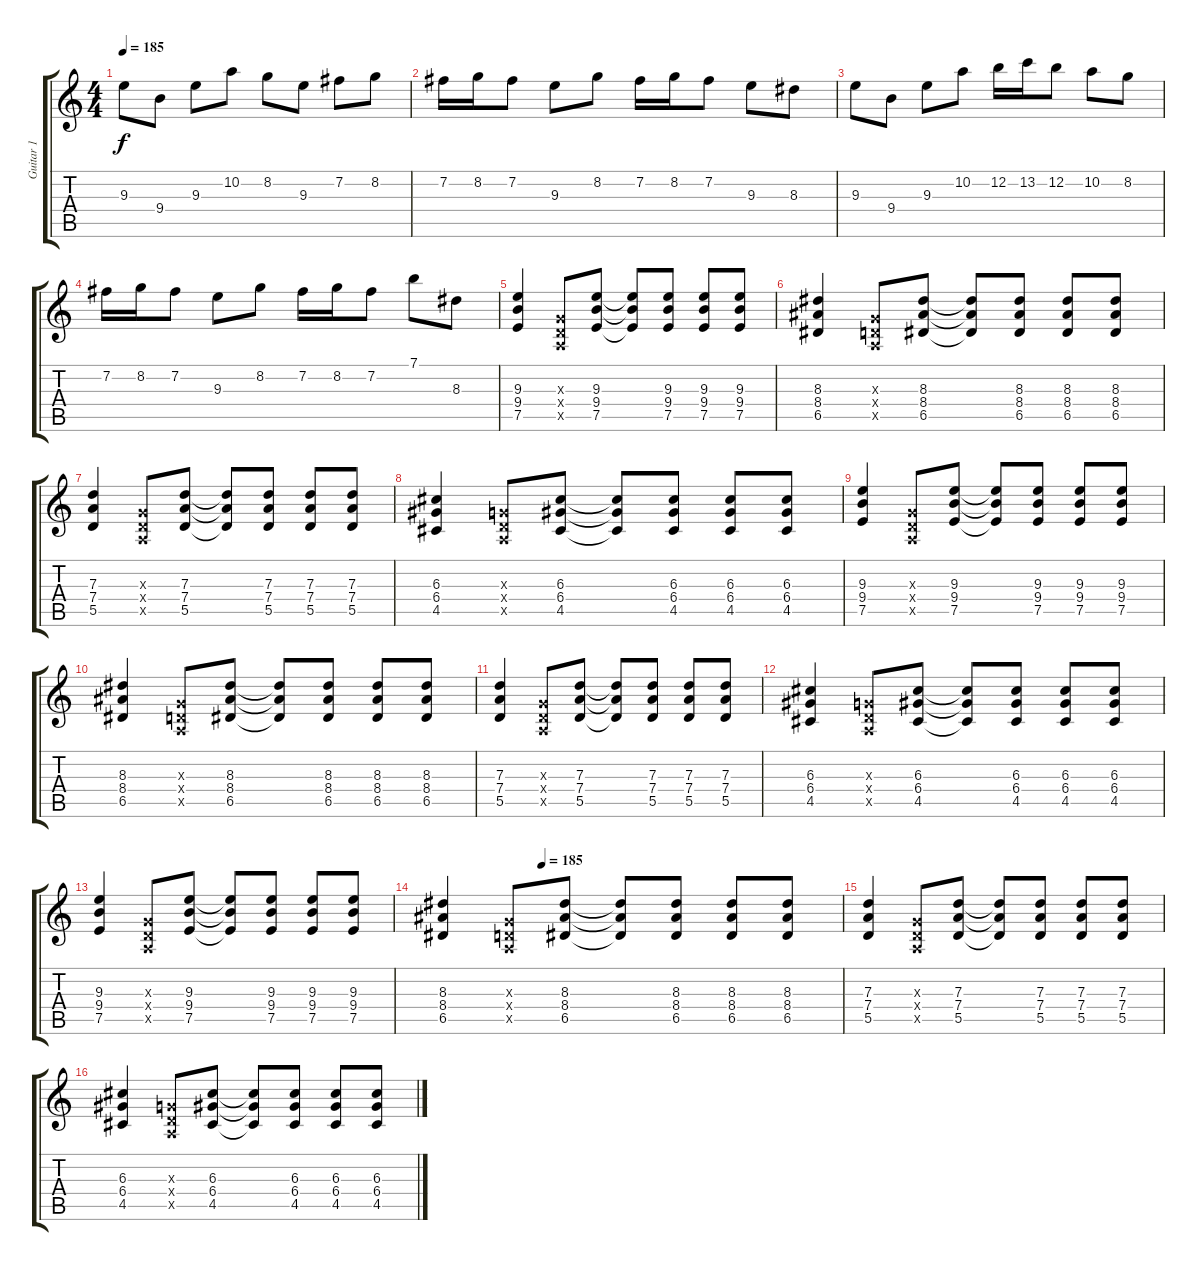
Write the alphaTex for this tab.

\track ("Guitar 1" "Guitar 1") {instrument overdrivenguitar}
\staff {score tabs}
\tuning (E4 B3 G3 D3 A2 E2) {hide}
\ts (4 4)
\tempo 185
\clef g2
\ks c
9.3.8{dy f} 9.4.8 9.3.8 10.2.8 8.2.8 9.3.8 7.2.8 8.2.8 |
7.2.16 8.2.16 7.2.8 9.3.8 8.2.8 7.2.16 8.2.16 7.2.8 9.3.8 8.3.8 |
9.3.8 9.4.8 9.3.8 10.2.8 12.2.16 13.2.16 12.2.8 10.2.8 8.2.8 |
7.2.16 8.2.16 7.2.8 9.3.8 8.2.8 7.2.16 8.2.16 7.2.8 7.1.8 8.3.8 |
(9.3 9.4 7.5).4 (0.3{x} 0.4{x} 0.5{x}).8 (9.3 9.4 7.5).8 (9.3{t} 9.4{t} 7.5{t}).8 (9.3 9.4 7.5).8 (9.3 9.4 7.5).8 (9.3 9.4 7.5).8 |
(8.3 8.4 6.5).4 (0.3{x} 0.4{x} 0.5{x}).8 (8.3 8.4 6.5).8 (8.3{t} 8.4{t} 6.5{t}).8 (8.3 8.4 6.5).8 (8.3 8.4 6.5).8 (8.3 8.4 6.5).8 |
(7.3 7.4 5.5).4 (0.3{x} 0.4{x} 0.5{x}).8 (7.3 7.4 5.5).8 (7.3{t} 7.4{t} 5.5{t}).8 (7.3 7.4 5.5).8 (7.3 7.4 5.5).8 (7.3 7.4 5.5).8 |
(6.3 6.4 4.5).4 (0.3{x} 0.4{x} 0.5{x}).8 (6.3 6.4 4.5).8 (6.3{t} 6.4{t} 4.5{t}).8 (6.3 6.4 4.5).8 (6.3 6.4 4.5).8 (6.3 6.4 4.5).8 |
(9.3 9.4 7.5).4 (0.3{x} 0.4{x} 0.5{x}).8 (9.3 9.4 7.5).8 (9.3{t} 9.4{t} 7.5{t}).8 (9.3 9.4 7.5).8 (9.3 9.4 7.5).8 (9.3 9.4 7.5).8 |
(8.3 8.4 6.5).4 (0.3{x} 0.4{x} 0.5{x}).8 (8.3 8.4 6.5).8 (8.3{t} 8.4{t} 6.5{t}).8 (8.3 8.4 6.5).8 (8.3 8.4 6.5).8 (8.3 8.4 6.5).8 |
(7.3 7.4 5.5).4 (0.3{x} 0.4{x} 0.5{x}).8 (7.3 7.4 5.5).8 (7.3{t} 7.4{t} 5.5{t}).8 (7.3 7.4 5.5).8 (7.3 7.4 5.5).8 (7.3 7.4 5.5).8 |
(6.3 6.4 4.5).4 (0.3{x} 0.4{x} 0.5{x}).8 (6.3 6.4 4.5).8 (6.3{t} 6.4{t} 4.5{t}).8 (6.3 6.4 4.5).8 (6.3 6.4 4.5).8 (6.3 6.4 4.5).8 |
(9.3 9.4 7.5).4 (0.3{x} 0.4{x} 0.5{x}).8 (9.3 9.4 7.5).8 (9.3{t} 9.4{t} 7.5{t}).8 (9.3 9.4 7.5).8 (9.3 9.4 7.5).8 (9.3 9.4 7.5).8 |
\tempo (185 0.25)
(8.3 8.4 6.5).4 (0.3{x} 0.4{x} 0.5{x}).8 (8.3 8.4 6.5).8 (8.3{t} 8.4{t} 6.5{t}).8 (8.3 8.4 6.5).8 (8.3 8.4 6.5).8 (8.3 8.4 6.5).8 |
(7.3 7.4 5.5).4 (0.3{x} 0.4{x} 0.5{x}).8 (7.3 7.4 5.5).8 (7.3{t} 7.4{t} 5.5{t}).8 (7.3 7.4 5.5).8 (7.3 7.4 5.5).8 (7.3 7.4 5.5).8 |
(6.3 6.4 4.5).4 (0.3{x} 0.4{x} 0.5{x}).8 (6.3 6.4 4.5).8 (6.3{t} 6.4{t} 4.5{t}).8 (6.3 6.4 4.5).8 (6.3 6.4 4.5).8 (6.3 6.4 4.5).8
